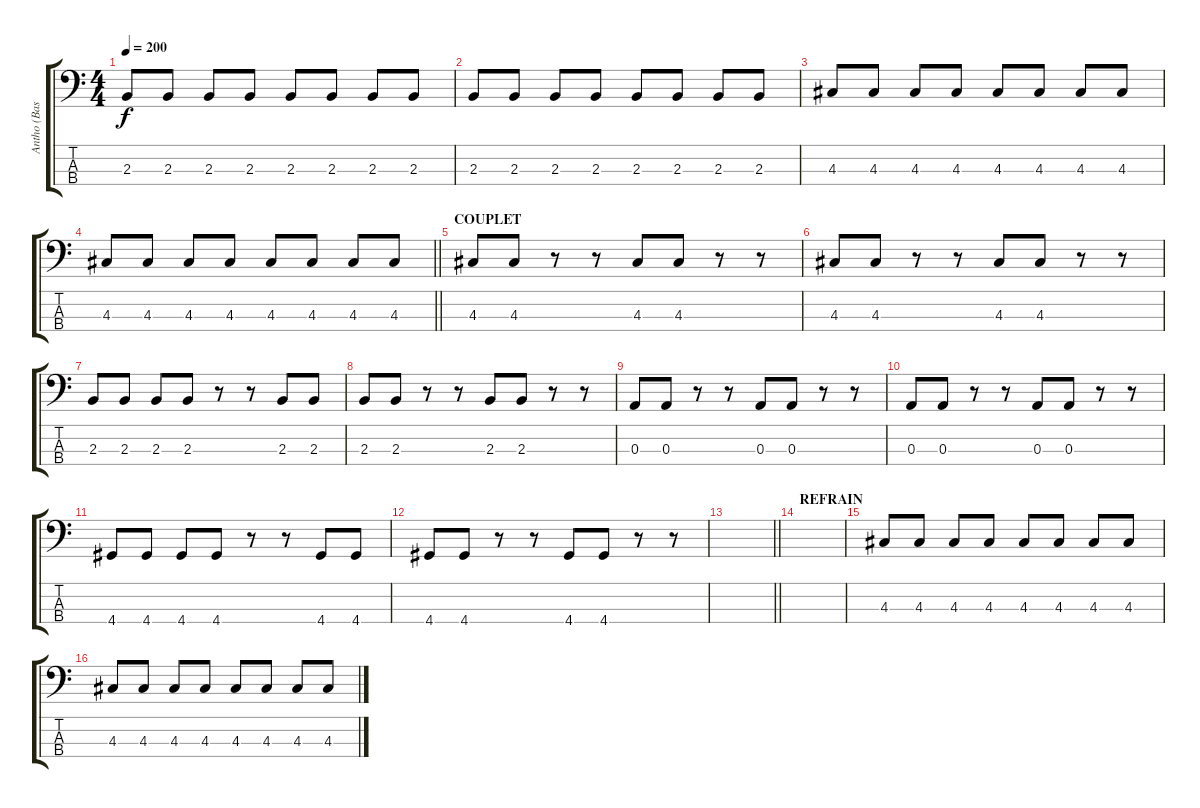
\track ("Antho (Basse)" "Antho (Bas") {instrument electricbassfinger}
\staff {score tabs}
\tuning (G2 D2 A1 E1) {hide}
\ts (4 4)
\tempo 200
\clef f4
\ks c
2.3.8{dy f} 2.3.8 2.3.8 2.3.8 2.3.8 2.3.8 2.3.8 2.3.8 |
2.3.8 2.3.8 2.3.8 2.3.8 2.3.8 2.3.8 2.3.8 2.3.8 |
4.3.8 4.3.8 4.3.8 4.3.8 4.3.8 4.3.8 4.3.8 4.3.8 |
\barLineRight lightlight
4.3.8 4.3.8 4.3.8 4.3.8 4.3.8 4.3.8 4.3.8 4.3.8 |
\section ("" "COUPLET")
4.3.8 4.3.8 r.8 r.8 4.3.8 4.3.8 r.8 r.8 |
4.3.8 4.3.8 r.8 r.8 4.3.8 4.3.8 r.8 r.8 |
2.3.8 2.3.8 2.3.8 2.3.8 r.8 r.8 2.3.8 2.3.8 |
2.3.8 2.3.8 r.8 r.8 2.3.8 2.3.8 r.8 r.8 |
0.3.8 0.3.8 r.8 r.8 0.3.8 0.3.8 r.8 r.8 |
0.3.8 0.3.8 r.8 r.8 0.3.8 0.3.8 r.8 r.8 |
4.4.8 4.4.8 4.4.8 4.4.8 r.8 r.8 4.4.8 4.4.8 |
4.4.8 4.4.8 r.8 r.8 4.4.8 4.4.8 r.8 r.8 |
\barLineRight lightlight
|
\section ("" "REFRAIN")
|
4.3.8 4.3.8 4.3.8 4.3.8 4.3.8 4.3.8 4.3.8 4.3.8 |
4.3.8 4.3.8 4.3.8 4.3.8 4.3.8 4.3.8 4.3.8 4.3.8
